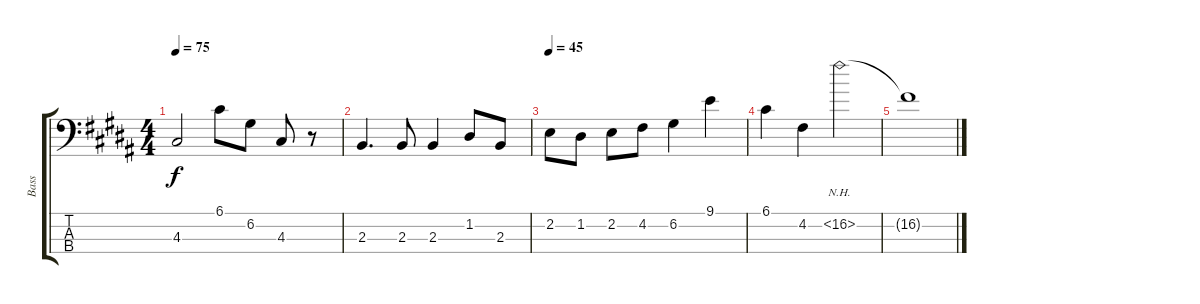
\track ("Bass" "Bass") {instrument electricbassfinger}
\staff {score tabs}
\tuning (G2 D2 A1 E1) {hide}
\ts (4 4)
\tempo 75
\clef f4
\ks b
4.3.2{dy f} 6.1.8 6.2.8 4.3.8 r.8 |
2.3.4{d} 2.3.8 2.3.4 1.2.8 2.3.8 |
\tempo 45
2.2.8 1.2.8 2.2.8 4.2.8 6.2.4 9.1.4 |
6.1.4 4.2.4 16.2{nh}.2 |
16.2{t}.1{volume 0}
